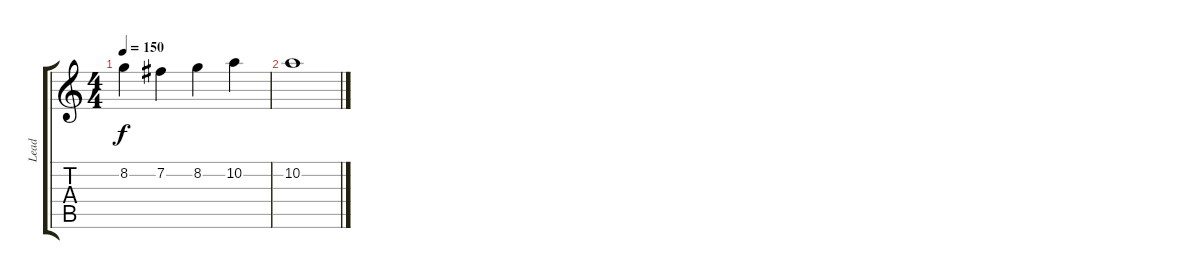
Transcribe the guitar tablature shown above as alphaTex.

\track ("Lead" "Lead") {instrument distortionguitar}
\staff {score tabs}
\tuning (E4 B3 G3 D3 A2 E2) {hide}
\ts (4 4)
\tempo 150
\clef g2
\ks c
8.2.4{dy f} 7.2.4 8.2.4 10.2.4 |
10.2.1
